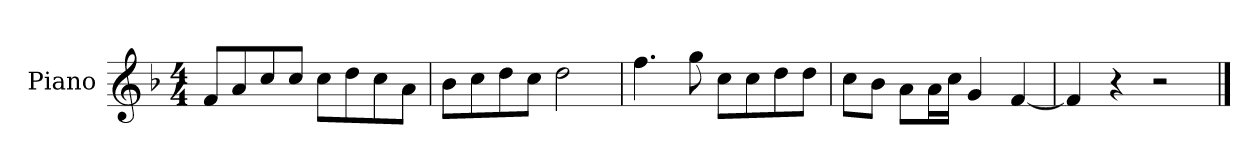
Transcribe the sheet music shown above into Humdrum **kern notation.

**kern
*part1
*staff1
*I"Piano
*I'P-no
*clefG2
*k[b-]
*M4/4
*MM90
=1
8f/L
8a/
8cc/
8cc/J
8cc\L
8dd\
8cc\
8a\J
=2
8b-\L
8cc\
8dd\
8cc\J
2dd\
=3
4.ff\
8gg\
8cc\L
8cc\
8dd\
8dd\J
=4
8cc\L
8b-\J
8a\L
16a\L
16cc\JJ
4g/
[4f/
=5
4f/]
4r
2r
==
*-
